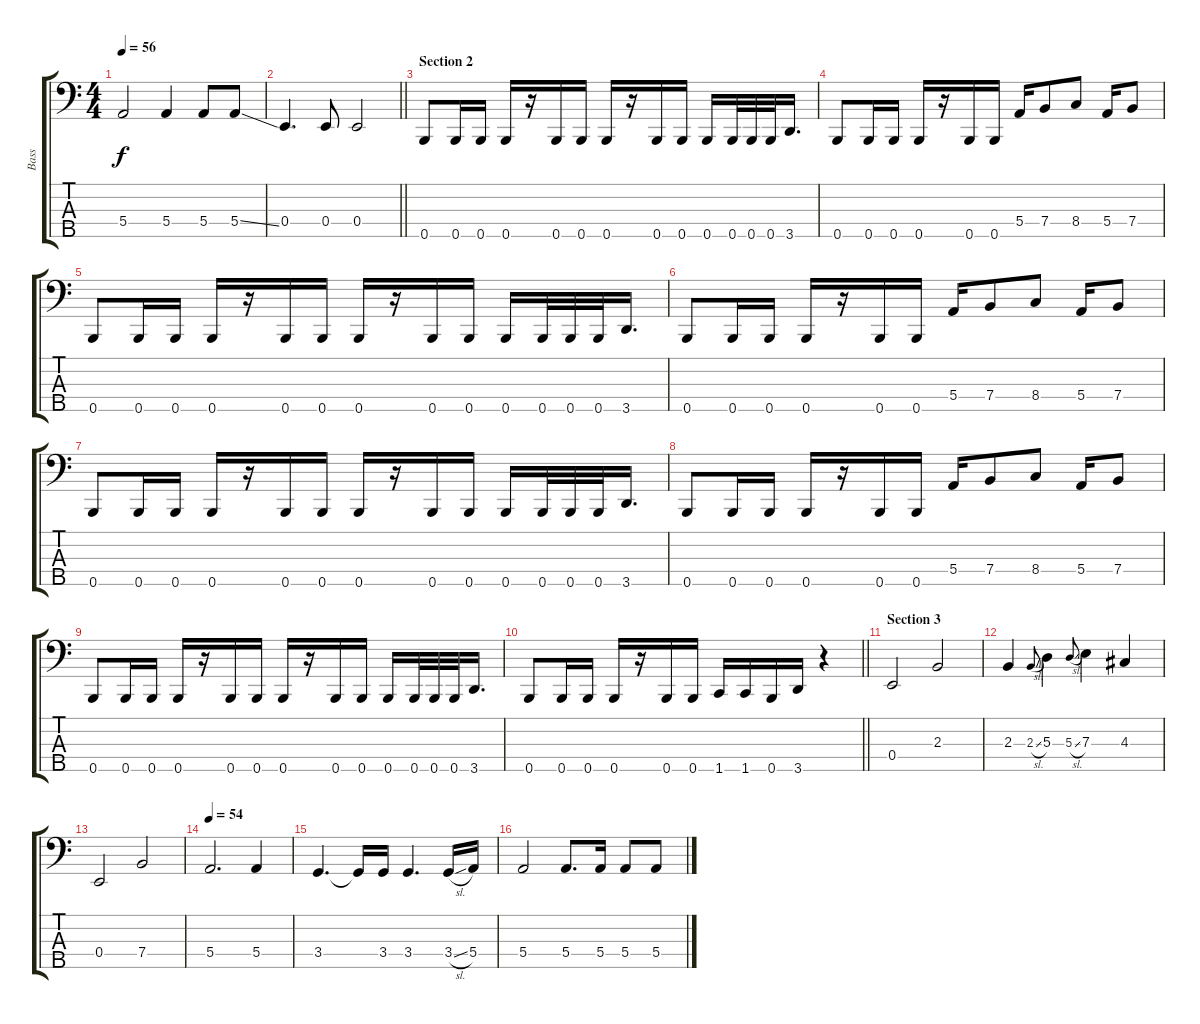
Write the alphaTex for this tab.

\track ("Bass" "Bass") {instrument electricbasspick}
\staff {score tabs}
\tuning (G2 D2 A1 E1 B0) {hide}
\ts (4 4)
\tempo 56
\clef f4
\ks c
5.4.2{dy f} 5.4.4 5.4.8 5.4{ss}.8 |
\barLineRight lightlight
0.4.4{d} 0.4.8 0.4.2 |
\section ("" "Section 2")
0.5.8 0.5.16 0.5.16 0.5.16 r.16 0.5.16 0.5.16 0.5.16 r.16 0.5.16 0.5.16 0.5.16 0.5.32 0.5.32 0.5.32 3.5.16{d} |
0.5.8 0.5.16 0.5.16 0.5.16 r.16 0.5.16 0.5.16 5.4.16 7.4.8 8.4.8 5.4.16 7.4.8 |
0.5.8 0.5.16 0.5.16 0.5.16 r.16 0.5.16 0.5.16 0.5.16 r.16 0.5.16 0.5.16 0.5.16 0.5.32 0.5.32 0.5.32 3.5.16{d} |
0.5.8 0.5.16 0.5.16 0.5.16 r.16 0.5.16 0.5.16 5.4.16 7.4.8 8.4.8 5.4.16 7.4.8 |
0.5.8 0.5.16 0.5.16 0.5.16 r.16 0.5.16 0.5.16 0.5.16 r.16 0.5.16 0.5.16 0.5.16 0.5.32 0.5.32 0.5.32 3.5.16{d} |
0.5.8 0.5.16 0.5.16 0.5.16 r.16 0.5.16 0.5.16 5.4.16 7.4.8 8.4.8 5.4.16 7.4.8 |
0.5.8 0.5.16 0.5.16 0.5.16 r.16 0.5.16 0.5.16 0.5.16 r.16 0.5.16 0.5.16 0.5.16 0.5.32 0.5.32 0.5.32 3.5.16{d} |
\barLineRight lightlight
0.5.8 0.5.16 0.5.16 0.5.16 r.16 0.5.16 0.5.16 1.5.16 1.5.16 0.5.16 3.5.16 r.4 |
\section ("" "Section 3")
0.4.2 2.3.2 |
2.3.4 2.3{sl}.8{gr onbeat} 5.3.4 5.3{sl}.8{gr onbeat} 7.3.4 4.3.4 |
0.4.2 7.4.2 |
\tempo 54
5.4.2{d} 5.4.4 |
3.4.4{d} 3.4{t}.16 3.4.16 3.4.4{d} 3.4{sl}.16 5.4.16 |
5.4.2 5.4.8{d} 5.4.16 5.4.8 5.4{ss}.8
